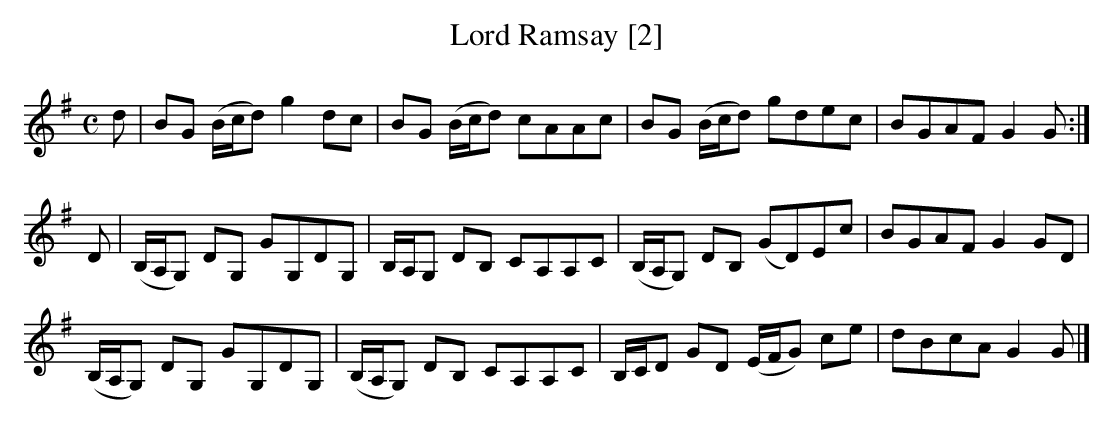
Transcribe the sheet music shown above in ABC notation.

X:1
T:Lord Ramsay [2]
M:C
L:1/8
K:G
d|BG (B/c/d) g2 dc|BG (B/c/d) cAAc|BG (B/c/d) gdec|BGAF G2G:|
D|(B,/A,/G,) DG, GG,DG,|B,/A,/G, DB, CA,A,C|(B,/A,/G,) DB, (GD)Ec|BGAF G2 GD|
(B,/A,/G,) DG, GG,DG,|(B,/A,/G,) DB, CA,A,C|B,/C/D GD (E/F/G) ce|dBcA G2G|]
